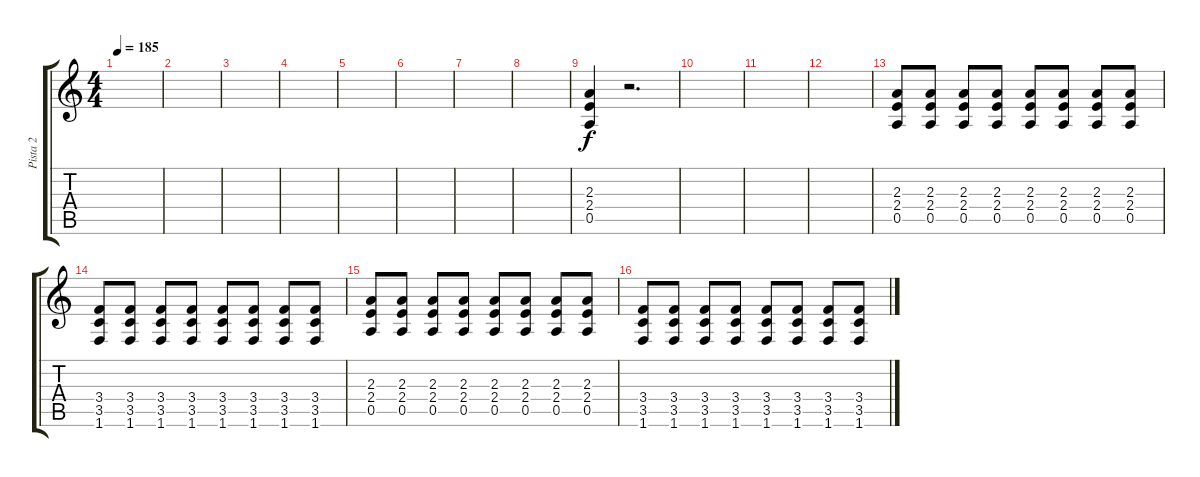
\track ("Pista 2" "Pista 2") {instrument distortionguitar}
\staff {score tabs}
\tuning (E4 B3 G3 D3 A2 E2) {hide}
\ts (4 4)
\tempo 185
\clef g2
\ks c
|
|
|
|
|
|
|
|
(2.3 2.4 0.5).4 r.2{d} |
|
|
|
(2.3 2.4 0.5).8 (2.3 2.4 0.5).8 (2.3 2.4 0.5).8 (2.3 2.4 0.5).8 (2.3 2.4 0.5).8 (2.3 2.4 0.5).8 (2.3 2.4 0.5).8 (2.3 2.4 0.5).8 |
(3.4 3.5 1.6).8 (3.4 3.5 1.6).8 (3.4 3.5 1.6).8 (3.4 3.5 1.6).8 (3.4 3.5 1.6).8 (3.4 3.5 1.6).8 (3.4 3.5 1.6).8 (3.4 3.5 1.6).8 |
(2.3 2.4 0.5).8 (2.3 2.4 0.5).8 (2.3 2.4 0.5).8 (2.3 2.4 0.5).8 (2.3 2.4 0.5).8 (2.3 2.4 0.5).8 (2.3 2.4 0.5).8 (2.3 2.4 0.5).8 |
(3.4 3.5 1.6).8 (3.4 3.5 1.6).8 (3.4 3.5 1.6).8 (3.4 3.5 1.6).8 (3.4 3.5 1.6).8 (3.4 3.5 1.6).8 (3.4 3.5 1.6).8 (3.4 3.5 1.6).8
